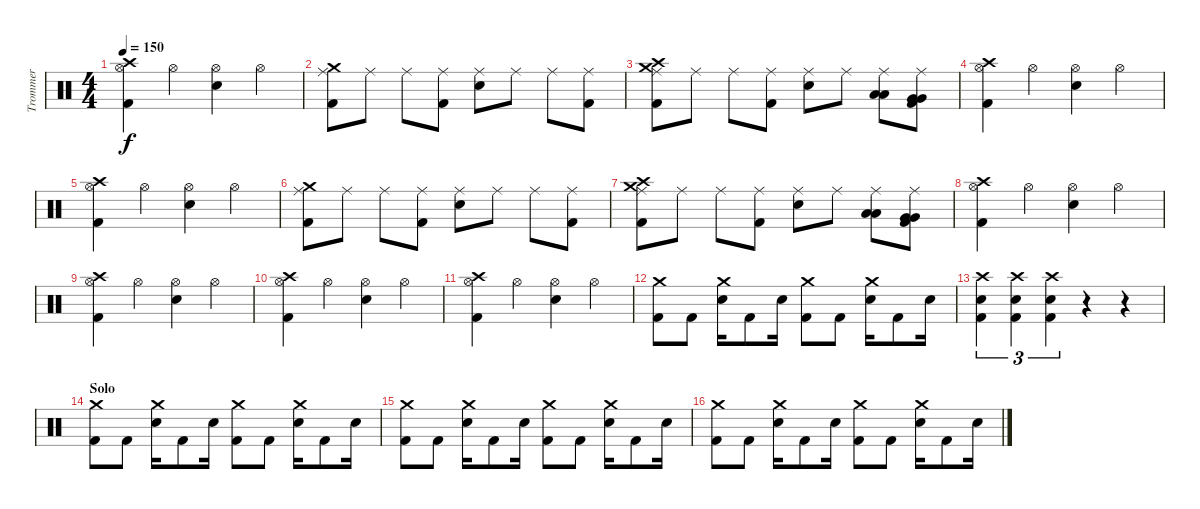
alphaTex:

\track ("Trommer" "Trommer") {instrument percussion}
\staff {score}
\articulation defaults
\ts (4 4)
\tempo 150
\clef neutral
\ks c
("Hi-Hat (open)" "Crash high (hit)" "Kick (hit) 2").4{dy f} "Hi-Hat (open)".4 ("Hi-Hat (open)" "Snare (hit) 2").4 "Hi-Hat (open)".4 |
("Crash medium (hit)" "Ride (middle)" "Kick (hit) 2").8 "Ride (middle)".8 "Ride (middle)".8 ("Ride (middle)" "Kick (hit) 2").8 ("Ride (middle)" "Snare (hit) 2").8 "Ride (middle)".8 "Ride (middle)".8 ("Ride (middle)" "Kick (hit) 2").8 |
("Crash medium (hit)" "Crash high (hit)" "Ride (middle)" "Kick (hit) 2").8 "Ride (middle)".8 "Ride (middle)".8 ("Ride (middle)" "Kick (hit) 2").8 ("Ride (middle)" "Snare (hit) 2").8 "Ride (middle)".8 ("Low Tom (hit)" "Low Tom (hit)" "Ride (middle)").8 ("Very Low Tom (hit)" "Very Low Tom (hit)" "Ride (middle)" "Kick (hit) 2").8 |
("Hi-Hat (open)" "Crash high (hit)" "Kick (hit) 2").4 "Hi-Hat (open)".4 ("Hi-Hat (open)" "Snare (hit) 2").4 "Hi-Hat (open)".4 |
("Hi-Hat (open)" "Crash high (hit)" "Kick (hit) 2").4 "Hi-Hat (open)".4 ("Hi-Hat (open)" "Snare (hit) 2").4 "Hi-Hat (open)".4 |
("Crash medium (hit)" "Ride (middle)" "Kick (hit) 2").8 "Ride (middle)".8 "Ride (middle)".8 ("Ride (middle)" "Kick (hit) 2").8 ("Ride (middle)" "Snare (hit) 2").8 "Ride (middle)".8 "Ride (middle)".8 ("Ride (middle)" "Kick (hit) 2").8 |
("Crash medium (hit)" "Crash high (hit)" "Ride (middle)" "Kick (hit) 2").8 "Ride (middle)".8 "Ride (middle)".8 ("Ride (middle)" "Kick (hit) 2").8 ("Ride (middle)" "Snare (hit) 2").8 "Ride (middle)".8 ("Low Tom (hit)" "Low Tom (hit)" "Ride (middle)").8 ("Very Low Tom (hit)" "Very Low Tom (hit)" "Ride (middle)" "Kick (hit) 2").8 |
("Hi-Hat (open)" "Crash high (hit)" "Kick (hit) 2").4 "Hi-Hat (open)".4 ("Hi-Hat (open)" "Snare (hit) 2").4 "Hi-Hat (open)".4 |
("Hi-Hat (open)" "Crash high (hit)" "Kick (hit) 2").4 "Hi-Hat (open)".4 ("Hi-Hat (open)" "Snare (hit) 2").4 "Hi-Hat (open)".4 |
("Hi-Hat (open)" "Crash high (hit)" "Kick (hit) 2").4 "Hi-Hat (open)".4 ("Hi-Hat (open)" "Snare (hit) 2").4 "Hi-Hat (open)".4 |
("Hi-Hat (open)" "Crash high (hit)" "Kick (hit) 2").4 "Hi-Hat (open)".4 ("Hi-Hat (open)" "Snare (hit) 2").4 "Hi-Hat (open)".4 |
("Crash medium (hit)" "Kick (hit) 2").8 "Kick (hit) 2".8 ("Crash medium (hit)" "Snare (hit) 2").16 "Kick (hit) 2".8 "Snare (hit) 2".16 ("Crash medium (hit)" "Kick (hit) 2").8 "Kick (hit) 2".8 ("Crash medium (hit)" "Snare (hit) 2").16 "Kick (hit) 2".8 "Snare (hit) 2".16 |
("Crash high (hit)" "Snare (hit) 2" "Kick (hit) 2").4{tu (3 2)} ("Crash high (hit)" "Snare (hit) 2" "Kick (hit) 2").4{tu (3 2)} ("Crash high (hit)" "Snare (hit) 2" "Kick (hit) 2").4{tu (3 2)} r.4 r.4 |
\section ("" "Solo")
("Crash medium (hit)" "Kick (hit) 2").8 "Kick (hit) 2".8 ("Crash medium (hit)" "Snare (hit) 2").16 "Kick (hit) 2".8 "Snare (hit) 2".16 ("Crash medium (hit)" "Kick (hit) 2").8 "Kick (hit) 2".8 ("Crash medium (hit)" "Snare (hit) 2").16 "Kick (hit) 2".8 "Snare (hit) 2".16 |
("Crash medium (hit)" "Kick (hit) 2").8 "Kick (hit) 2".8 ("Crash medium (hit)" "Snare (hit) 2").16 "Kick (hit) 2".8 "Snare (hit) 2".16 ("Crash medium (hit)" "Kick (hit) 2").8 "Kick (hit) 2".8 ("Crash medium (hit)" "Snare (hit) 2").16 "Kick (hit) 2".8 "Snare (hit) 2".16 |
("Crash medium (hit)" "Kick (hit) 2").8 "Kick (hit) 2".8 ("Crash medium (hit)" "Snare (hit) 2").16 "Kick (hit) 2".8 "Snare (hit) 2".16 ("Crash medium (hit)" "Kick (hit) 2").8 "Kick (hit) 2".8 ("Crash medium (hit)" "Snare (hit) 2").16 "Kick (hit) 2".8 "Snare (hit) 2".16
